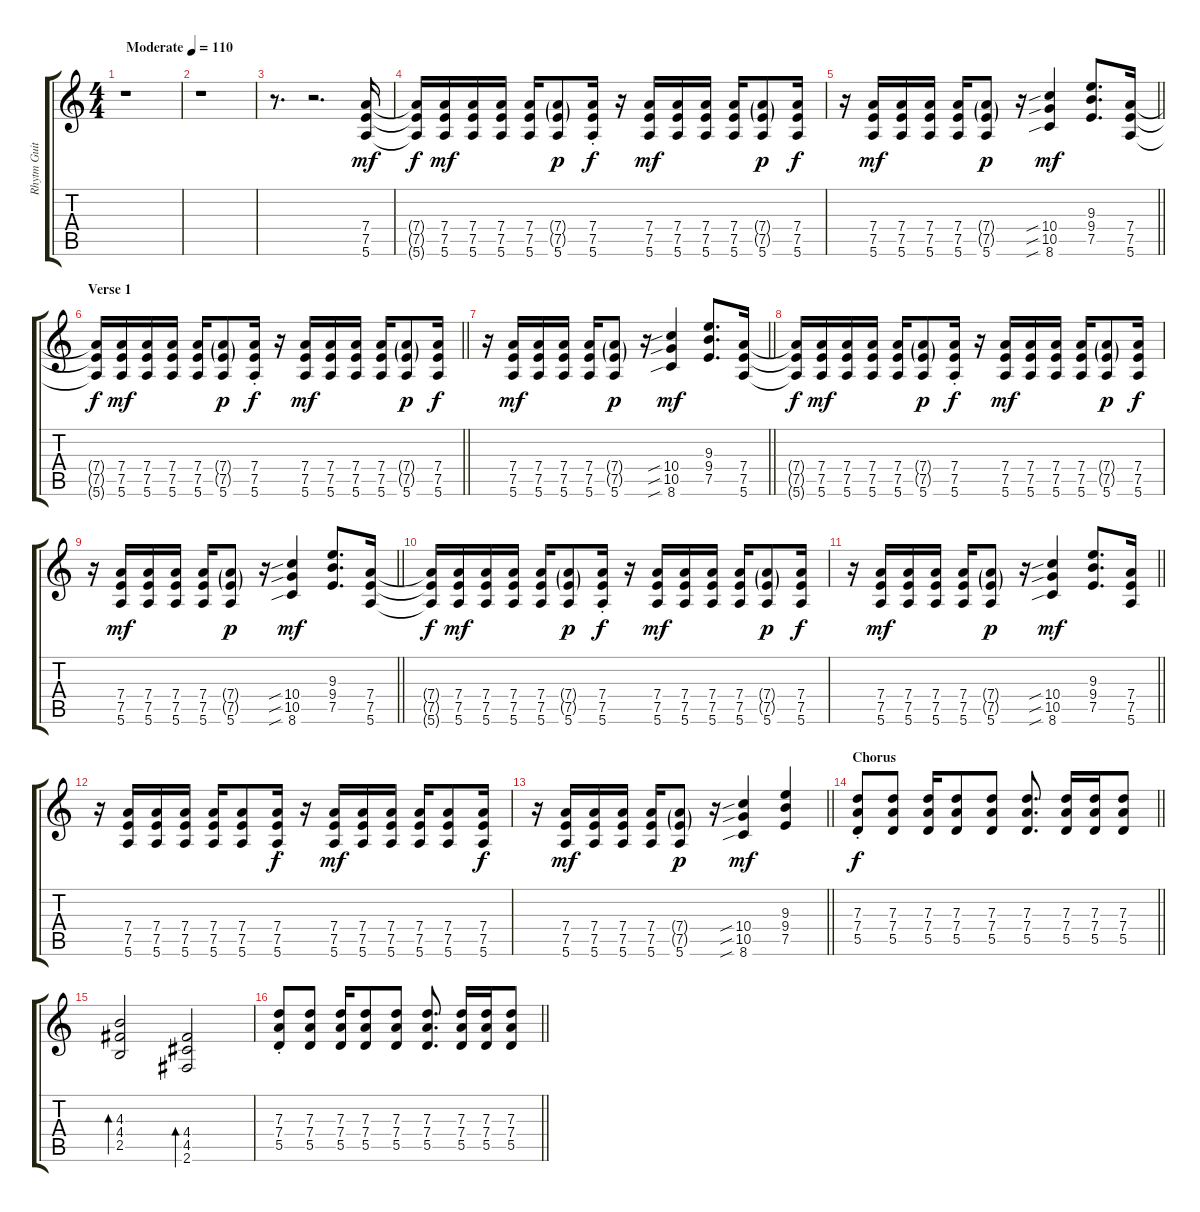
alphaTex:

\track ("Rhytm Guit" "Rhytm Guit") {instrument overdrivenguitar}
\staff {score tabs}
\tuning (E4 B3 G3 D3 A2 E2) {hide}
\ts (4 4)
\tempo (110 "Moderate")
\clef g2
\ks c
r.1{dy mf instrument overdrivenguitar} |
r.1 |
r.8{d} r.2{d} (7.4 7.5 5.6).16 |
(7.4{t} 7.5{t} 5.6{t}).16{dy f} (7.4 7.5 5.6).16{dy mf} (7.4 7.5 5.6).16 (7.4 7.5 5.6).16 (7.4 7.5 5.6).16 (7.4{g} 7.5{g} 5.6).8{dy p} (7.4 7.5{st} 5.6).16{dy f} r.16 (7.4 7.5 5.6).16{dy mf} (7.4 7.5 5.6).16 (7.4 7.5 5.6).16 (7.4 7.5 5.6).16 (7.4{g} 7.5{g} 5.6).8{dy p} (7.4 7.5 5.6).16{dy f} |
\barLineRight lightlight
r.16 (7.4 7.5 5.6).16{dy mf} (7.4 7.5 5.6).16 (7.4 7.5 5.6).16 (7.4 7.5 5.6).16 (7.4{g} 7.5{g} 5.6).8{dy p} r.16 (10.4{sib} 10.5{sib} 8.6{sib}).4{dy mf} (9.3 9.4 7.5).8{d} (7.4 7.5 5.6).16 |
\section ("" "Verse 1")
\barLineRight lightlight
(7.4{t} 7.5{t} 5.6{t}).16{dy f} (7.4 7.5 5.6).16{dy mf} (7.4 7.5 5.6).16 (7.4 7.5 5.6).16 (7.4 7.5 5.6).16 (7.4{g} 7.5{g} 5.6).8{dy p} (7.4 7.5{st} 5.6).16{dy f} r.16 (7.4 7.5 5.6).16{dy mf} (7.4 7.5 5.6).16 (7.4 7.5 5.6).16 (7.4 7.5 5.6).16 (7.4{g} 7.5{g} 5.6).8{dy p} (7.4 7.5 5.6).16{dy f} |
\barLineRight lightlight
r.16 (7.4 7.5 5.6).16{dy mf} (7.4 7.5 5.6).16 (7.4 7.5 5.6).16 (7.4 7.5 5.6).16 (7.4{g} 7.5{g} 5.6).8{dy p} r.16 (10.4{sib} 10.5{sib} 8.6{sib}).4{dy mf} (9.3 9.4 7.5).8{d} (7.4 7.5 5.6).16 |
(7.4{t} 7.5{t} 5.6{t}).16{dy f} (7.4 7.5 5.6).16{dy mf} (7.4 7.5 5.6).16 (7.4 7.5 5.6).16 (7.4 7.5 5.6).16 (7.4{g} 7.5{g} 5.6).8{dy p} (7.4 7.5{st} 5.6).16{dy f} r.16 (7.4 7.5 5.6).16{dy mf} (7.4 7.5 5.6).16 (7.4 7.5 5.6).16 (7.4 7.5 5.6).16 (7.4{g} 7.5{g} 5.6).8{dy p} (7.4 7.5 5.6).16{dy f} |
\barLineRight lightlight
r.16 (7.4 7.5 5.6).16{dy mf} (7.4 7.5 5.6).16 (7.4 7.5 5.6).16 (7.4 7.5 5.6).16 (7.4{g} 7.5{g} 5.6).8{dy p} r.16 (10.4{sib} 10.5{sib} 8.6{sib}).4{dy mf} (9.3 9.4 7.5).8{d} (7.4 7.5 5.6).16 |
(7.4{t} 7.5{t} 5.6{t}).16{dy f} (7.4 7.5 5.6).16{dy mf} (7.4 7.5 5.6).16 (7.4 7.5 5.6).16 (7.4 7.5 5.6).16 (7.4{g} 7.5{g} 5.6).8{dy p} (7.4 7.5{st} 5.6).16{dy f} r.16 (7.4 7.5 5.6).16{dy mf} (7.4 7.5 5.6).16 (7.4 7.5 5.6).16 (7.4 7.5 5.6).16 (7.4{g} 7.5{g} 5.6).8{dy p} (7.4 7.5 5.6).16{dy f} |
\barLineRight lightlight
r.16 (7.4 7.5 5.6).16{dy mf} (7.4 7.5 5.6).16 (7.4 7.5 5.6).16 (7.4 7.5 5.6).16 (7.4{g} 7.5{g} 5.6).8{dy p} r.16 (10.4{sib} 10.5{sib} 8.6{sib}).4{dy mf} (9.3 9.4 7.5).8{d} (7.4 7.5 5.6).16 |
r.16 (7.4 7.5 5.6).16 (7.4 7.5 5.6).16 (7.4 7.5 5.6).16 (7.4 7.5 5.6).16 (7.4 7.5 5.6).8 (7.4 7.5{st} 5.6).16{dy f} r.16 (7.4 7.5 5.6).16{dy mf} (7.4 7.5 5.6).16 (7.4 7.5 5.6).16 (7.4 7.5 5.6).16 (7.4 7.5 5.6).8 (7.4 7.5 5.6).16{dy f} |
\barLineRight lightlight
r.16 (7.4 7.5 5.6).16{dy mf} (7.4 7.5 5.6).16 (7.4 7.5 5.6).16 (7.4 7.5 5.6).16 (7.4{g} 7.5{g} 5.6).8{dy p} r.16 (10.4{sib} 10.5{sib} 8.6{sib}).4{dy mf} (9.3 9.4 7.5).4 |
\section ("" "Chorus")
\barLineRight lightlight
(7.3{st} 7.4{st} 5.5{st}).8{dy f} (7.3 7.4 5.5).8 (7.3 7.4 5.5).16 (7.3 7.4 5.5).8 (7.3 7.4 5.5).8 (7.3 7.4 5.5).8{d} (7.3 7.4 5.5).16 (7.3 7.4 5.5).16 (7.3 7.4 5.5).8 |
(4.3 4.4 2.5).2{bd 120} (4.4 4.5 2.6).2{bd 120} |
\barLineRight lightlight
(7.3{st} 7.4{st} 5.5{st}).8 (7.3 7.4 5.5).8 (7.3 7.4 5.5).16 (7.3 7.4 5.5).8 (7.3 7.4 5.5).8 (7.3 7.4 5.5).8{d} (7.3 7.4 5.5).16 (7.3 7.4 5.5).16 (7.3 7.4 5.5).8
